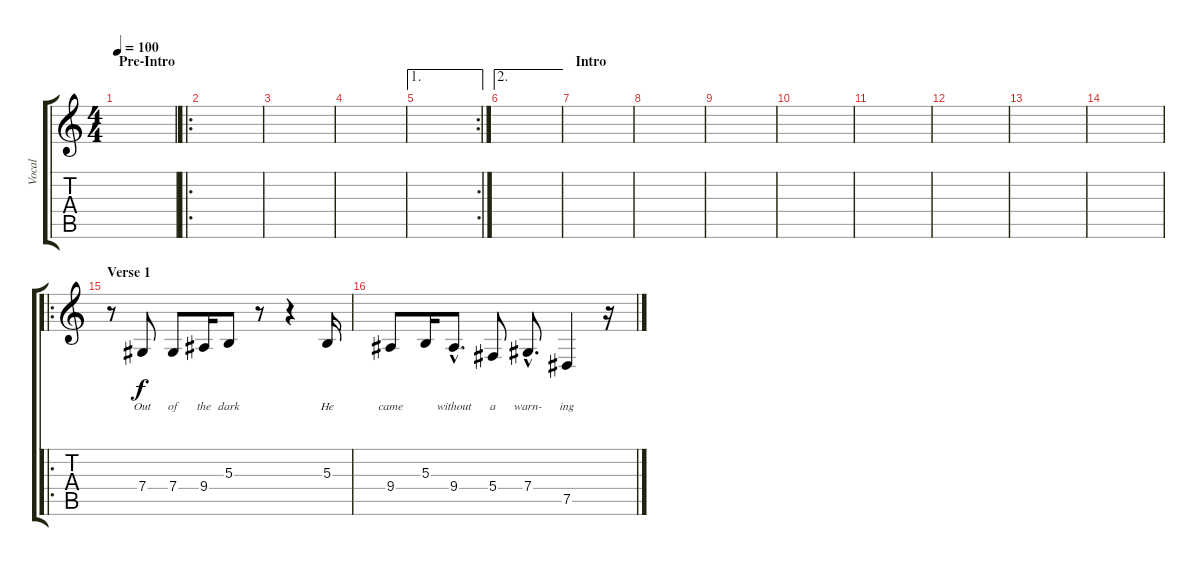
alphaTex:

\track ("Vocal " "Vocal ") {instrument lead6voice}
\staff {score tabs}
\tuning (Eb4 Bb3 Gb3 Db3 Ab2 Eb2) {hide}
\ts (4 4)
\section ("" "Pre-Intro")
\tempo 100
\clef g2
\ks c
|
\ro
|
|
|
\ae 1
\rc 2
|
\ae 2
|
\section ("" "Intro")
|
|
|
|
|
|
|
|
\ro
\section ("" "Verse 1")
r.8{volume 16 instrument lead6voice} 7.4.8{lyrics (0 "Out") lyrics (1 "") lyrics (2 "") lyrics (3 "") lyrics (4 "")} 7.4.8{lyrics (0 "of") lyrics (1 "") lyrics (2 "") lyrics (3 "") lyrics (4 "")} 9.4.16{lyrics (0 "the") lyrics (1 "") lyrics (2 "") lyrics (3 "") lyrics (4 "")} 5.3.8{lyrics (0 "dark") lyrics (1 "") lyrics (2 "") lyrics (3 "") lyrics (4 "")} r.8 r.4 5.3.16{lyrics (0 "He") lyrics (1 "") lyrics (2 "") lyrics (3 "") lyrics (4 "")} |
9.4.8{lyrics (0 "came") lyrics (1 "") lyrics (2 "") lyrics (3 "") lyrics (4 "")} 5.3.16{lyrics (0 "") lyrics (1 "") lyrics (2 "") lyrics (3 "") lyrics (4 "")} 9.4{hac}.8{d lyrics (0 "without") lyrics (1 "") lyrics (2 "") lyrics (3 "") lyrics (4 "")} 5.4.8{lyrics (0 "a") lyrics (1 "") lyrics (2 "") lyrics (3 "") lyrics (4 "")} 7.4{hac}.8{d lyrics (0 "warn-") lyrics (1 "") lyrics (2 "") lyrics (3 "") lyrics (4 "")} 7.5.4{lyrics (0 "ing") lyrics (1 "") lyrics (2 "") lyrics (3 "") lyrics (4 "")} r.16
